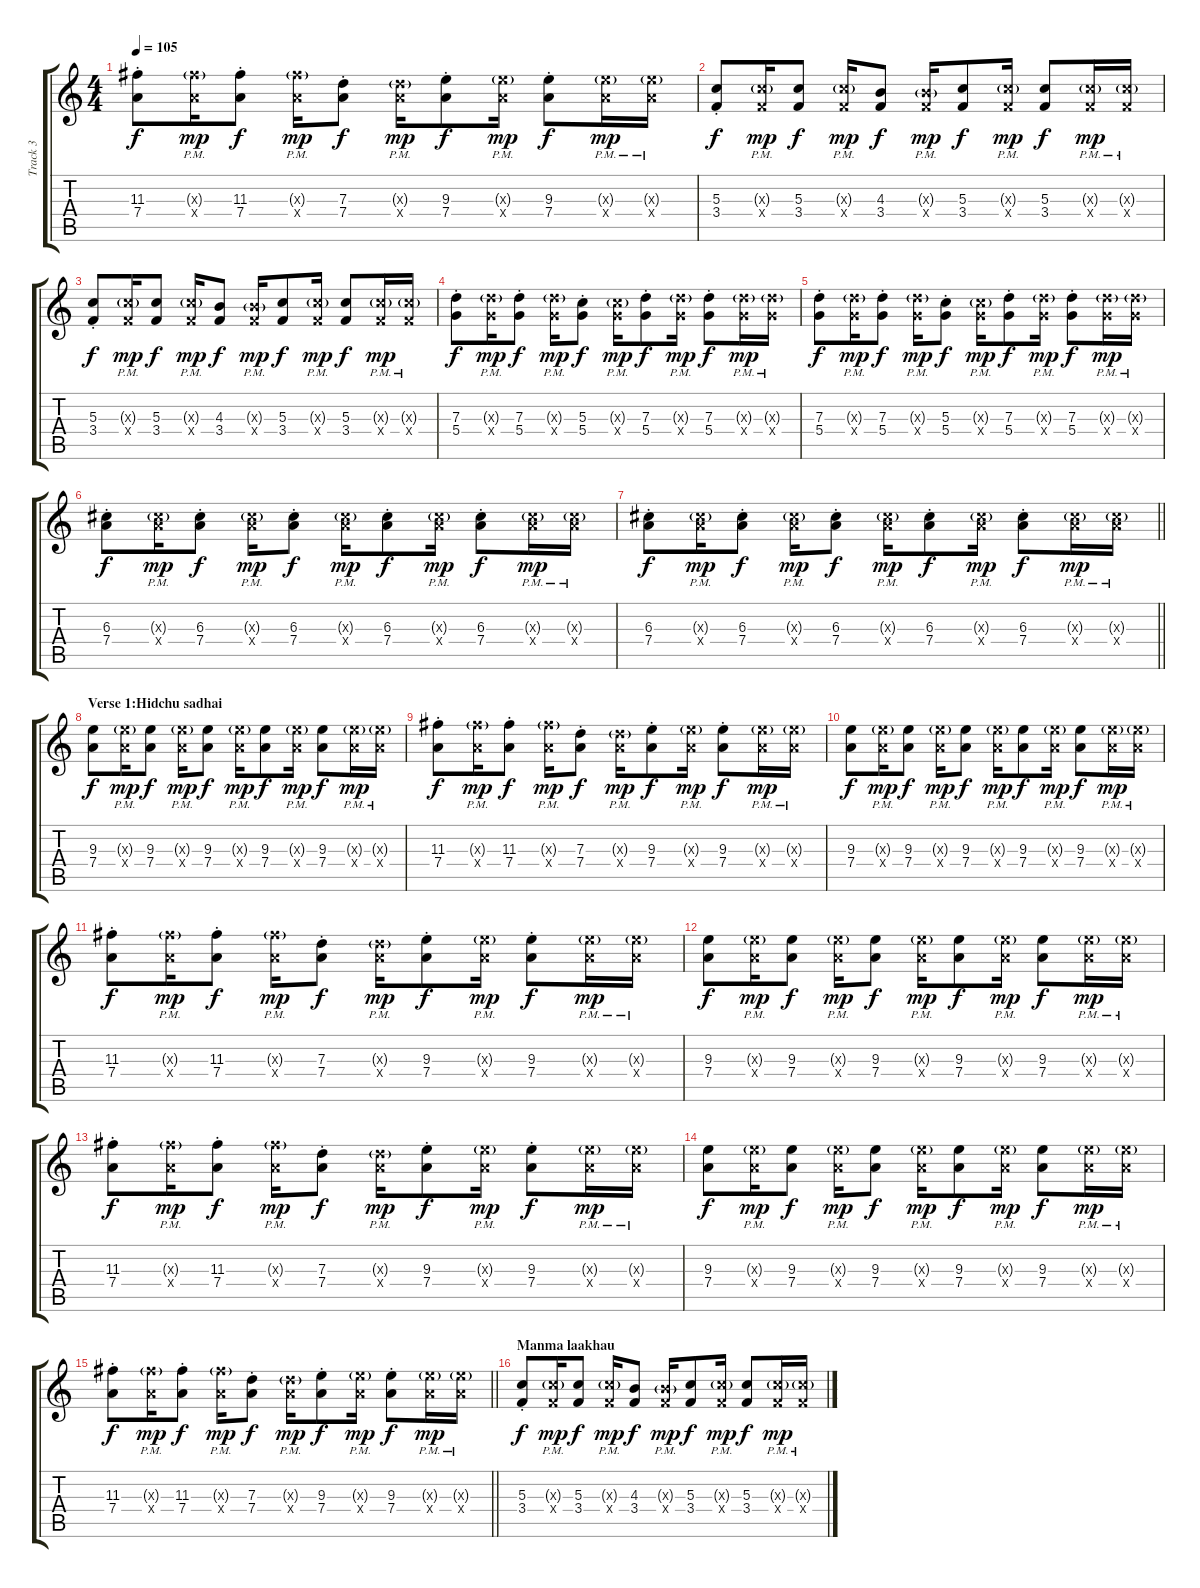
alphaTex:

\track ("Track 3" "Track 3") {instrument electricguitarjazz}
\staff {score tabs}
\tuning (E4 B3 G3 D3 A2 E2) {hide}
\ts (4 4)
\tempo 105
\clef g2
\ks c
(11.3{st} 7.4).8{dy f} (11.3{g pm x} 7.4{x}).16{dy mp} (11.3{st} 7.4).8{dy f} (11.3{g pm x} 7.4{x}).16{dy mp} (7.3{st} 7.4).8{dy f} (7.3{g pm x} 7.4{x}).16{dy mp} (9.3{st} 7.4).8{dy f} (9.3{g pm x} 7.4{x}).16{dy mp} (9.3{st} 7.4).8{dy f} (9.3{g pm x} 7.4{x}).16{dy mp} (9.3{g pm x} 7.4{x}).16 |
(5.3{st} 3.4).8{dy f} (5.3{g pm x} 3.4{x}).16{dy mp} (5.3 3.4).8{dy f} (5.3{g pm x} 3.4{x}).16{dy mp} (4.3 3.4).8{dy f} (4.3{g pm x} 3.4{x}).16{dy mp} (5.3 3.4).8{dy f} (5.3{g pm x} 3.4{x}).16{dy mp} (5.3 3.4).8{dy f} (5.3{g pm x} 3.4{x}).16{dy mp} (5.3{g pm x} 3.4{x}).16 |
(5.3{st} 3.4).8{dy f} (5.3{g pm x} 3.4{x}).16{dy mp} (5.3 3.4).8{dy f} (5.3{g pm x} 3.4{x}).16{dy mp} (4.3 3.4).8{dy f} (4.3{g pm x} 3.4{x}).16{dy mp} (5.3 3.4).8{dy f} (5.3{g pm x} 3.4{x}).16{dy mp} (5.3 3.4).8{dy f} (5.3{g pm x} 3.4{x}).16{dy mp} (5.3{g pm x} 3.4{x}).16 |
(7.3{st} 5.4).8{dy f} (7.3{g pm x} 5.4{x}).16{dy mp} (7.3{st} 5.4).8{dy f} (7.3{g pm x} 5.4{x}).16{dy mp} (5.3{st} 5.4).8{dy f} (5.3{g pm x} 5.4{x}).16{dy mp} (7.3{st} 5.4).8{dy f} (7.3{g pm x} 5.4{x}).16{dy mp} (7.3{st} 5.4).8{dy f} (7.3{g pm x} 5.4{x}).16{dy mp} (7.3{g pm x} 5.4{x}).16 |
(7.3{st} 5.4).8{dy f} (7.3{g pm x} 5.4{x}).16{dy mp} (7.3{st} 5.4).8{dy f} (7.3{g pm x} 5.4{x}).16{dy mp} (5.3{st} 5.4).8{dy f} (5.3{g pm x} 5.4{x}).16{dy mp} (7.3{st} 5.4).8{dy f} (7.3{g pm x} 5.4{x}).16{dy mp} (7.3{st} 5.4).8{dy f} (7.3{g pm x} 5.4{x}).16{dy mp} (7.3{g pm x} 5.4{x}).16 |
(6.3{st} 7.4).8{dy f} (6.3{g pm x} 7.4{x}).16{dy mp} (6.3{st} 7.4).8{dy f} (6.3{g pm x} 7.4{x}).16{dy mp} (6.3{st} 7.4).8{dy f} (6.3{g pm x} 7.4{x}).16{dy mp} (6.3{st} 7.4).8{dy f} (6.3{g pm x} 7.4{x}).16{dy mp} (6.3{st} 7.4).8{dy f} (6.3{g pm x} 7.4{x}).16{dy mp} (6.3{g pm x} 7.4{x}).16 |
\barLineRight lightlight
(6.3{st} 7.4).8{dy f} (6.3{g pm x} 7.4{x}).16{dy mp} (6.3{st} 7.4).8{dy f} (6.3{g pm x} 7.4{x}).16{dy mp} (6.3{st} 7.4).8{dy f} (6.3{g pm x} 7.4{x}).16{dy mp} (6.3{st} 7.4).8{dy f} (6.3{g pm x} 7.4{x}).16{dy mp} (6.3{st} 7.4).8{dy f} (6.3{g pm x} 7.4{x}).16{dy mp} (6.3{g pm x} 7.4{x}).16 |
\section ("" "Verse 1:Hidchu sadhai")
(9.3 7.4).8{dy f} (9.3{g pm x} 7.4{x}).16{dy mp} (9.3 7.4).8{dy f} (9.3{g pm x} 7.4{x}).16{dy mp} (9.3 7.4).8{dy f} (9.3{g pm x} 7.4{x}).16{dy mp} (9.3 7.4).8{dy f} (9.3{g pm x} 7.4{x}).16{dy mp} (9.3 7.4).8{dy f} (9.3{g pm x} 7.4{x}).16{dy mp} (9.3{g pm x} 7.4{x}).16 |
(11.3{st} 7.4).8{dy f} (11.3{g pm x} 7.4{x}).16{dy mp} (11.3{st} 7.4).8{dy f} (11.3{g pm x} 7.4{x}).16{dy mp} (7.3{st} 7.4).8{dy f} (7.3{g pm x} 7.4{x}).16{dy mp} (9.3{st} 7.4).8{dy f} (9.3{g pm x} 7.4{x}).16{dy mp} (9.3{st} 7.4).8{dy f} (9.3{g pm x} 7.4{x}).16{dy mp} (9.3{g pm x} 7.4{x}).16 |
(9.3 7.4).8{dy f} (9.3{g pm x} 7.4{x}).16{dy mp} (9.3 7.4).8{dy f} (9.3{g pm x} 7.4{x}).16{dy mp} (9.3 7.4).8{dy f} (9.3{g pm x} 7.4{x}).16{dy mp} (9.3 7.4).8{dy f} (9.3{g pm x} 7.4{x}).16{dy mp} (9.3 7.4).8{dy f} (9.3{g pm x} 7.4{x}).16{dy mp} (9.3{g pm x} 7.4{x}).16 |
(11.3{st} 7.4).8{dy f} (11.3{g pm x} 7.4{x}).16{dy mp} (11.3{st} 7.4).8{dy f} (11.3{g pm x} 7.4{x}).16{dy mp} (7.3{st} 7.4).8{dy f} (7.3{g pm x} 7.4{x}).16{dy mp} (9.3{st} 7.4).8{dy f} (9.3{g pm x} 7.4{x}).16{dy mp} (9.3{st} 7.4).8{dy f} (9.3{g pm x} 7.4{x}).16{dy mp} (9.3{g pm x} 7.4{x}).16 |
(9.3 7.4).8{dy f} (9.3{g pm x} 7.4{x}).16{dy mp} (9.3 7.4).8{dy f} (9.3{g pm x} 7.4{x}).16{dy mp} (9.3 7.4).8{dy f} (9.3{g pm x} 7.4{x}).16{dy mp} (9.3 7.4).8{dy f} (9.3{g pm x} 7.4{x}).16{dy mp} (9.3 7.4).8{dy f} (9.3{g pm x} 7.4{x}).16{dy mp} (9.3{g pm x} 7.4{x}).16 |
(11.3{st} 7.4).8{dy f} (11.3{g pm x} 7.4{x}).16{dy mp} (11.3{st} 7.4).8{dy f} (11.3{g pm x} 7.4{x}).16{dy mp} (7.3{st} 7.4).8{dy f} (7.3{g pm x} 7.4{x}).16{dy mp} (9.3{st} 7.4).8{dy f} (9.3{g pm x} 7.4{x}).16{dy mp} (9.3{st} 7.4).8{dy f} (9.3{g pm x} 7.4{x}).16{dy mp} (9.3{g pm x} 7.4{x}).16 |
(9.3 7.4).8{dy f} (9.3{g pm x} 7.4{x}).16{dy mp} (9.3 7.4).8{dy f} (9.3{g pm x} 7.4{x}).16{dy mp} (9.3 7.4).8{dy f} (9.3{g pm x} 7.4{x}).16{dy mp} (9.3 7.4).8{dy f} (9.3{g pm x} 7.4{x}).16{dy mp} (9.3 7.4).8{dy f} (9.3{g pm x} 7.4{x}).16{dy mp} (9.3{g pm x} 7.4{x}).16 |
\barLineRight lightlight
(11.3{st} 7.4).8{dy f} (11.3{g pm x} 7.4{x}).16{dy mp} (11.3{st} 7.4).8{dy f} (11.3{g pm x} 7.4{x}).16{dy mp} (7.3{st} 7.4).8{dy f} (7.3{g pm x} 7.4{x}).16{dy mp} (9.3{st} 7.4).8{dy f} (9.3{g pm x} 7.4{x}).16{dy mp} (9.3{st} 7.4).8{dy f} (9.3{g pm x} 7.4{x}).16{dy mp} (9.3{g pm x} 7.4{x}).16 |
\section ("" "Manma laakhau")
(5.3{st} 3.4).8{dy f} (5.3{g pm x} 3.4{x}).16{dy mp} (5.3 3.4).8{dy f} (5.3{g pm x} 3.4{x}).16{dy mp} (4.3 3.4).8{dy f} (4.3{g pm x} 3.4{x}).16{dy mp} (5.3 3.4).8{dy f} (5.3{g pm x} 3.4{x}).16{dy mp} (5.3 3.4).8{dy f} (5.3{g pm x} 3.4{x}).16{dy mp} (5.3{g pm x} 3.4{x}).16
